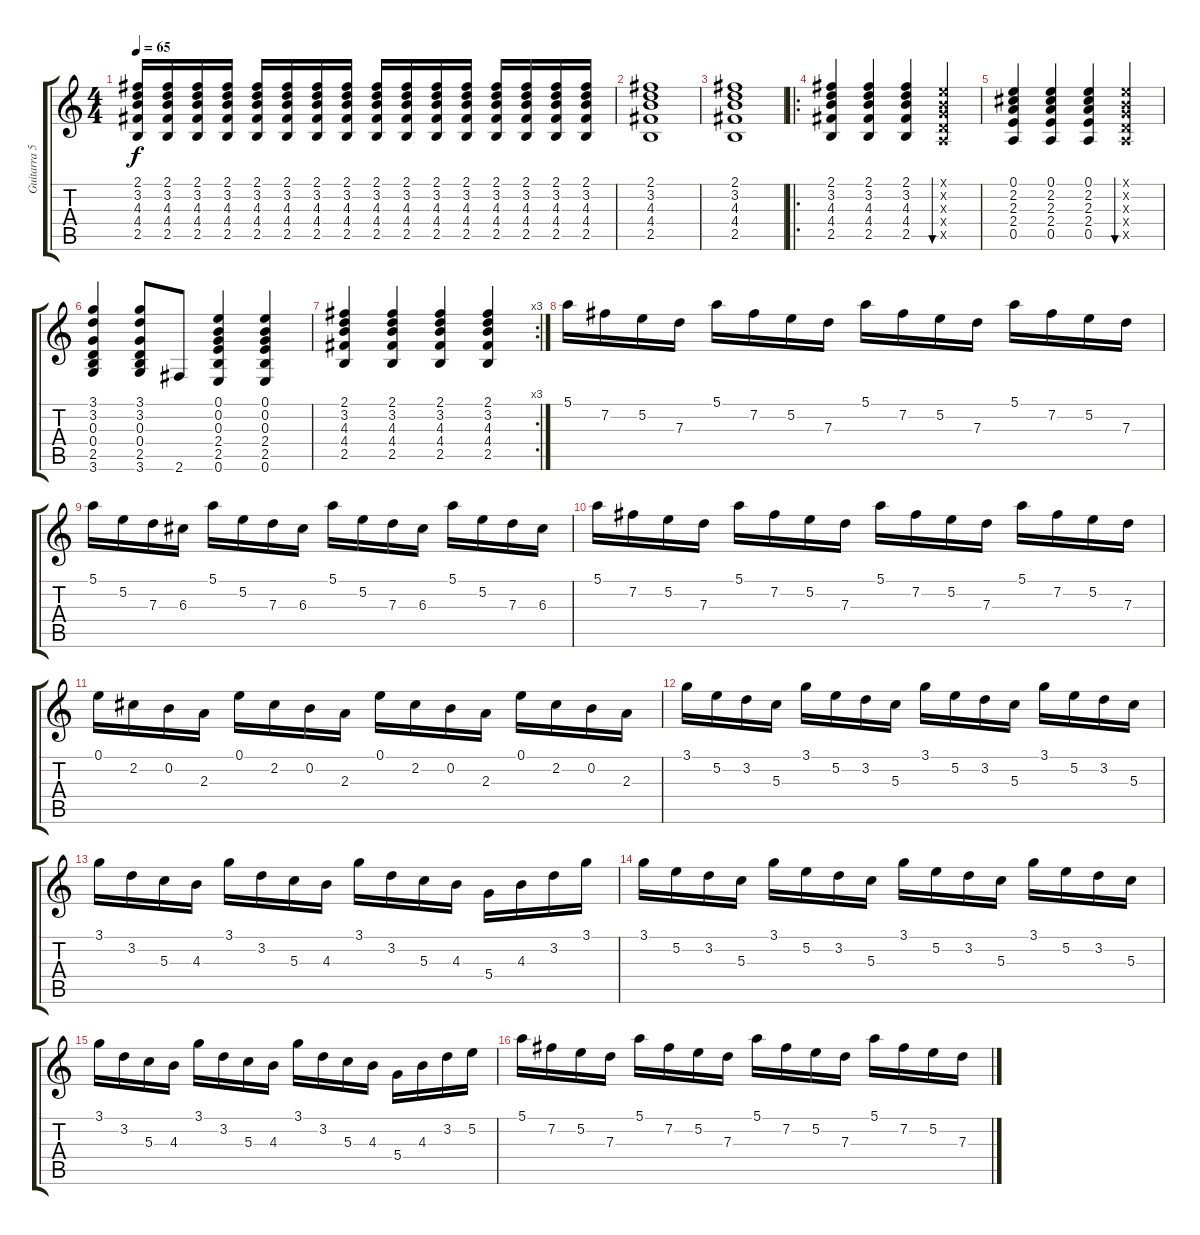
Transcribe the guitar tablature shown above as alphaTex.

\track ("Guitarra 5 (Rytmics y Arpegio)" "Guitarra 5") {instrument acousticguitarsteel}
\staff {score tabs}
\tuning (E4 B3 G3 D3 A2 E2) {hide}
\ts (4 4)
\tempo 65
\clef g2
\ks c
(2.1 3.2 4.3 4.4 2.5).16{dy f instrument acousticguitarsteel} (2.1 3.2 4.3 4.4 2.5).16 (2.1 3.2 4.3 4.4 2.5).16 (2.1 3.2 4.3 4.4 2.5).16 (2.1 3.2 4.3 4.4 2.5).16 (2.1 3.2 4.3 4.4 2.5).16 (2.1 3.2 4.3 4.4 2.5).16 (2.1 3.2 4.3 4.4 2.5).16 (2.1 3.2 4.3 4.4 2.5).16 (2.1 3.2 4.3 4.4 2.5).16 (2.1 3.2 4.3 4.4 2.5).16 (2.1 3.2 4.3 4.4 2.5).16 (2.1 3.2 4.3 4.4 2.5).16 (2.1 3.2 4.3 4.4 2.5).16 (2.1 3.2 4.3 4.4 2.5).16 (2.1 3.2 4.3 4.4 2.5).16 |
(2.1 3.2 4.3 4.4 2.5).1 |
(2.1 3.2 4.3 4.4 2.5).1 |
\ro
(2.1 3.2 4.3 4.4 2.5).4 (2.1 3.2 4.3 4.4 2.5).4 (2.1 3.2 4.3 4.4 2.5).4 (0.1{x} 0.2{x} 0.3{x} 0.4{x} 0.5{x}).4{bu 120} |
(0.1 2.2 2.3 2.4 0.5).4 (0.1 2.2 2.3 2.4 0.5).4 (0.1 2.2 2.3 2.4 0.5).4 (0.1{x} 0.2{x} 0.3{x} 0.4{x} 0.5{x}).4{bu 120} |
(3.1 3.2 0.3 0.4 2.5 3.6).4 (3.1 3.2 0.3 0.4 2.5 3.6).8 2.6.8 (0.1 0.2 0.3 2.4 2.5 0.6).4 (0.1 0.2 0.3 2.4 2.5 0.6).4 |
\rc 3
(2.1 3.2 4.3 4.4 2.5).4 (2.1 3.2 4.3 4.4 2.5).4 (2.1 3.2 4.3 4.4 2.5).4 (2.1 3.2 4.3 4.4 2.5).4 |
5.1.16 7.2.16 5.2.16 7.3.16 5.1.16 7.2.16 5.2.16 7.3.16 5.1.16 7.2.16 5.2.16 7.3.16 5.1.16 7.2.16 5.2.16 7.3.16 |
5.1.16 5.2.16 7.3.16 6.3.16 5.1.16 5.2.16 7.3.16 6.3.16 5.1.16 5.2.16 7.3.16 6.3.16 5.1.16 5.2.16 7.3.16 6.3.16 |
5.1.16 7.2.16 5.2.16 7.3.16 5.1.16 7.2.16 5.2.16 7.3.16 5.1.16 7.2.16 5.2.16 7.3.16 5.1.16 7.2.16 5.2.16 7.3.16 |
0.1.16 2.2.16 0.2.16 2.3.16 0.1.16 2.2.16 0.2.16 2.3.16 0.1.16 2.2.16 0.2.16 2.3.16 0.1.16 2.2.16 0.2.16 2.3.16 |
3.1.16 5.2.16 3.2.16 5.3.16 3.1.16 5.2.16 3.2.16 5.3.16 3.1.16 5.2.16 3.2.16 5.3.16 3.1.16 5.2.16 3.2.16 5.3.16 |
3.1.16 3.2.16 5.3.16 4.3.16 3.1.16 3.2.16 5.3.16 4.3.16 3.1.16 3.2.16 5.3.16 4.3.16 5.4.16 4.3.16 3.2.16 3.1.16 |
3.1.16 5.2.16 3.2.16 5.3.16 3.1.16 5.2.16 3.2.16 5.3.16 3.1.16 5.2.16 3.2.16 5.3.16 3.1.16 5.2.16 3.2.16 5.3.16 |
3.1.16 3.2.16 5.3.16 4.3.16 3.1.16 3.2.16 5.3.16 4.3.16 3.1.16 3.2.16 5.3.16 4.3.16 5.4.16 4.3.16 3.2.16 5.2.16 |
5.1.16 7.2.16 5.2.16 7.3.16 5.1.16 7.2.16 5.2.16 7.3.16 5.1.16 7.2.16 5.2.16 7.3.16 5.1.16 7.2.16 5.2.16 7.3.16
